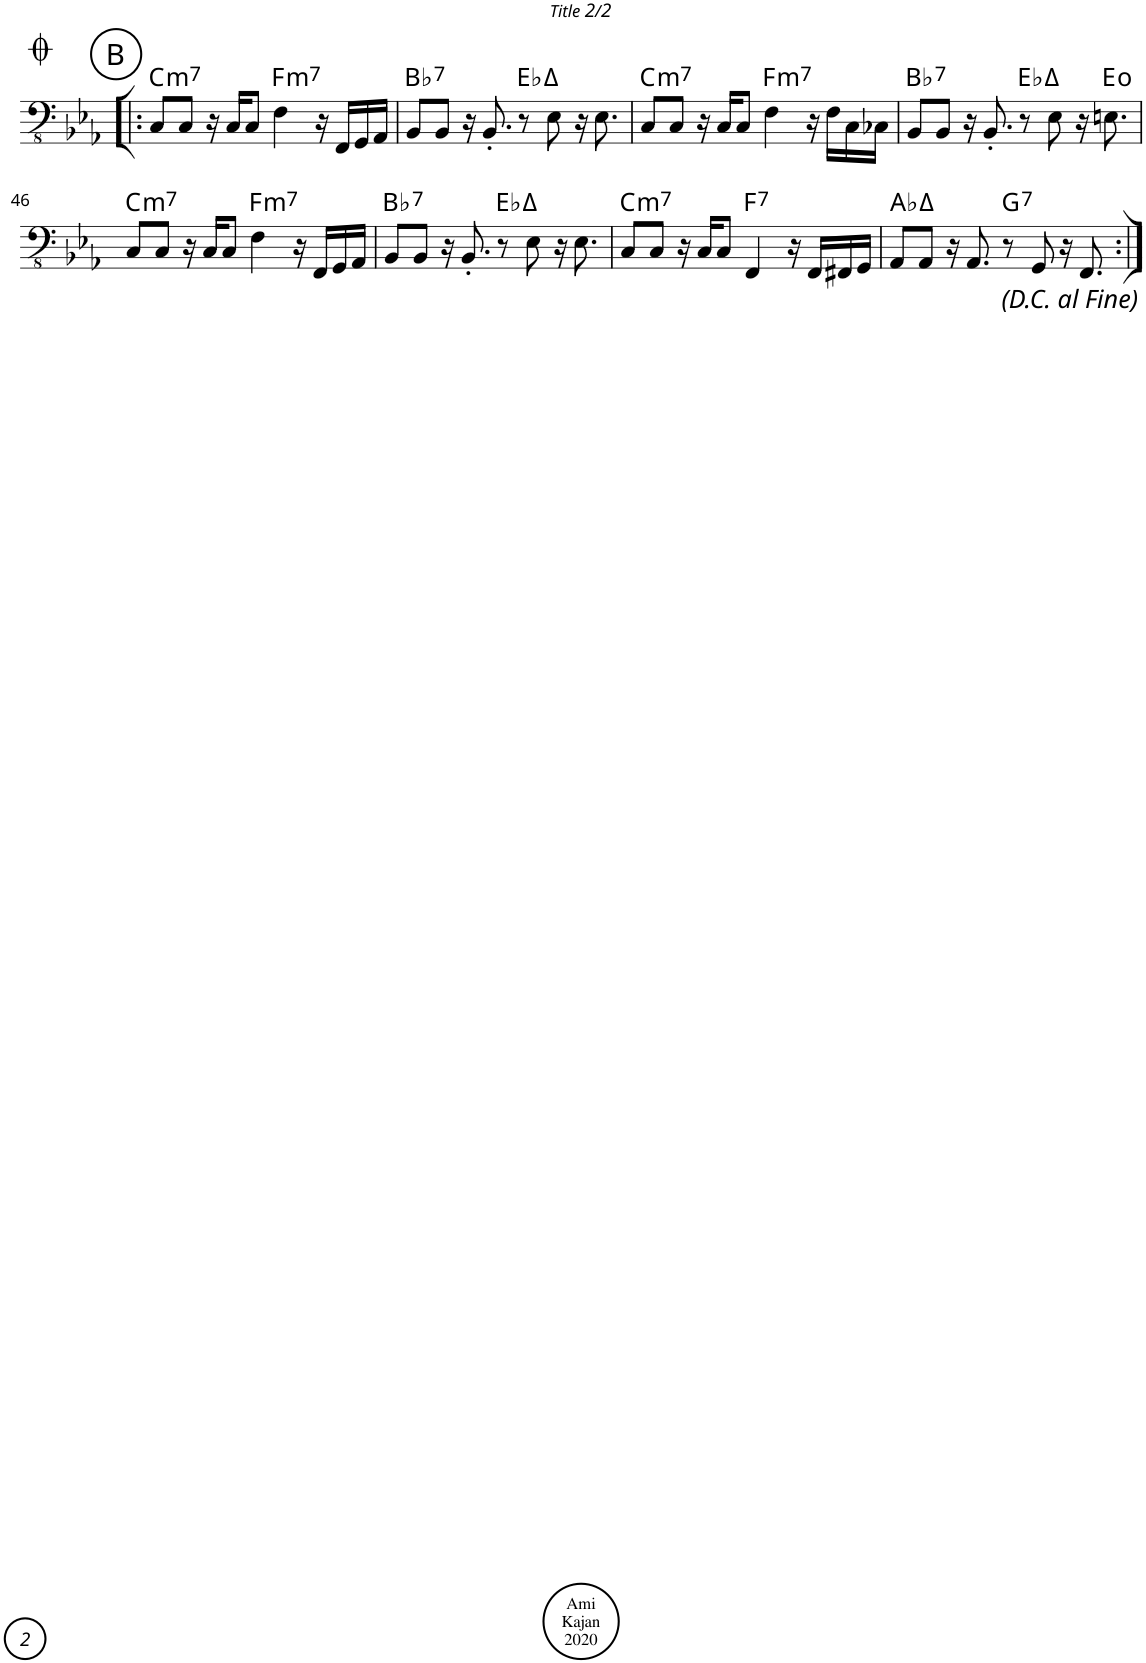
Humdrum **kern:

**kern	**harte
*part1	*part1
*staff1	*
*I"Acoustic Bass	*
*I'Bass	*
!!LO:PB:g=z
*clefFv4	*
*k[b-e-a-]	*
*M4/4	*
!!LO:REH:place=s1:a:cj:enc=circle:fs=14:t=B
=42!|:	=42!|:
!	!LO:H:kt=m7
8CC/L	C:min7
8CC/J	.
16r	.
16CC/KL	.
8CC/J	.
!	!LO:H:kt=m7
4FF\	F:min7
16r	.
16FFF/LL	.
16GGG/	.
16AAA-/JJ	.
=43	=43
!	!LO:H:kt=7
8BBB-/L	Bb:7
8BBB-/J	.
16r	.
8.BBB-'/	.
8r	Eb:maj
8EE-\	.
16r	.
8.EE-\	.
=44	=44
!	!LO:H:kt=m7
8CC/L	C:min7
8CC/J	.
16r	.
16CC/KL	.
8CC/J	.
!	!LO:H:kt=m7
4FF\	F:min7
16r	.
16FF\LL	.
16CC\	.
16CC-X\JJ	.
=45	=45
!	!LO:H:kt=7
8BBB-/L	Bb:7
8BBB-/J	.
16r	.
8.BBB-'/	.
8r	Eb:maj
8EE-\	.
16r	.
8.EEn\	E:dim
!!LO:LB:g=z
=46	=46
!	!LO:H:kt=m7
8CC/L	C:min7
8CC/J	.
16r	.
16CC/KL	.
8CC/J	.
!	!LO:H:kt=m7
4FF\	F:min7
16r	.
16FFF/LL	.
16GGG/	.
16AAA-/JJ	.
=47	=47
!	!LO:H:kt=7
8BBB-/L	Bb:7
8BBB-/J	.
16r	.
8.BBB-'/	.
8r	Eb:maj
8EE-\	.
16r	.
8.EE-\	.
=48	=48
!	!LO:H:kt=m7
8CC/L	C:min7
8CC/J	.
16r	.
16CC/KL	.
8CC/J	.
!	!LO:H:kt=7
4FFF/	F:7
16r	.
16FFF/LL	.
16FFF#X/	.
16GGG/JJ	.
=49	=49
8AAA-/L	Ab:maj
8AAA-/J	.
16r	.
8.AAA-/	.
!	!LO:H:kt=7
8r	G:7
8GGG/	.
16r	.
8.FFF/	.
!LO:TX:b:t=(D.C. al Fine)	!
=:|!	=:|!
*-	*-
